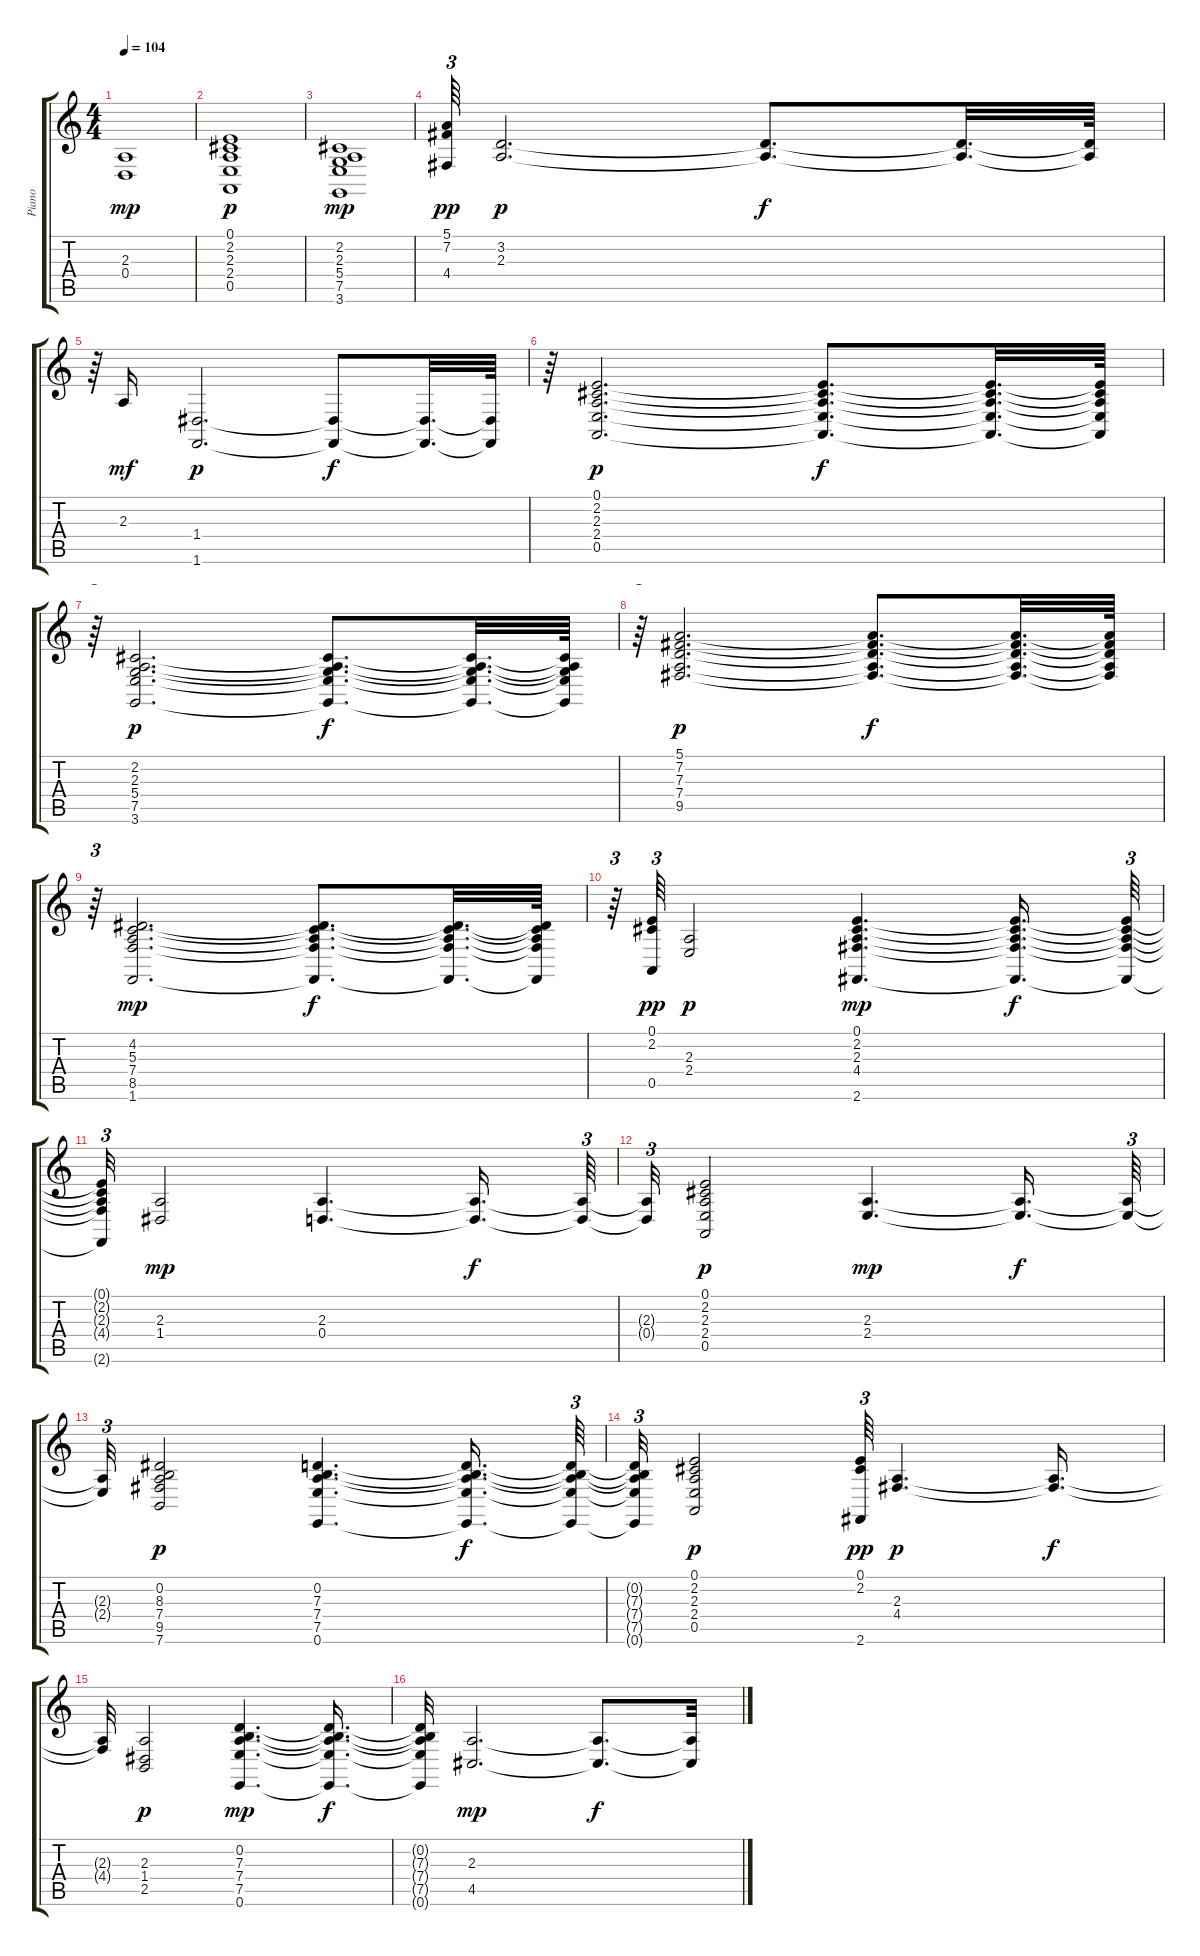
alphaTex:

\track ("Piano   " "Piano   ") {instrument acousticgrandpiano}
\staff {score tabs}
\tuning (E4 B3 G3 D3 A2 E2) {hide}
\ts (4 4)
\tempo 104
\clef g2
\ks c
(2.3 0.4).1{dy mp} |
(0.1 2.2 2.3 2.4 0.5).1{dy p} |
(2.2 2.3 5.4 7.5 3.6).1{dy mp} |
(5.1 7.2 4.4).64{tu (3 2) dy pp} (3.2 2.3).2{d dy p} (3.2{t} 2.3{t}).8{d dy f} (3.2{t} 2.3{t}).32{d} (3.2{t} 2.3{t}).64 |
r.64{tu (3 2)} 2.3.16{dy mf} (1.4 1.6).2{d dy p} (1.4{t} 1.6{t}).8{dy f} (1.4{t} 1.6{t}).32{d} (1.4{t} 1.6{t}).64 |
r.64{tu (3 2)} (0.1 2.2 2.3 2.4 0.5).2{d dy p} (0.1{t} 2.2{t} 2.3{t} 2.4{t} 0.5{t}).8{d dy f} (0.1{t} 2.2{t} 2.3{t} 2.4{t} 0.5{t}).32{d} (0.1{t} 2.2{t} 2.3{t} 2.4{t} 0.5{t}).64 |
r.64{tu (3 2)} (2.2 2.3 5.4 7.5 3.6).2{d dy p} (2.2{t} 2.3{t} 5.4{t} 7.5{t} 3.6{t}).8{d dy f} (2.2{t} 2.3{t} 5.4{t} 7.5{t} 3.6{t}).32{d} (2.2{t} 2.3{t} 5.4{t} 7.5{t} 3.6{t}).64 |
r.64{tu (3 2)} (5.1 7.2 7.3 7.4 9.5).2{d dy p} (5.1{t} 7.2{t} 7.3{t} 7.4{t} 9.5{t}).8{d dy f} (5.1{t} 7.2{t} 7.3{t} 7.4{t} 9.5{t}).32{d} (5.1{t} 7.2{t} 7.3{t} 7.4{t} 9.5{t}).64 |
r.64{tu (3 2)} (4.2 5.3 7.4 8.5 1.6).2{d dy mp} (4.2{t} 5.3{t} 7.4{t} 8.5{t} 1.6{t}).8{d dy f} (4.2{t} 5.3{t} 7.4{t} 8.5{t} 1.6{t}).32{d} (4.2{t} 5.3{t} 7.4{t} 8.5{t} 1.6{t}).64 |
r.64{tu (3 2)} (0.1 2.2 0.5).64{tu (3 2) dy pp} (2.3 2.4).2{dy p} (0.1 2.2 2.3 4.4 2.6).4{d dy mp} (0.1{t} 2.2{t} 2.3{t} 4.4{t} 2.6{t}).16{d dy f} (0.1{t} 2.2{t} 2.3{t} 4.4{t} 2.6{t}).64{tu (3 2)} |
(0.1{t} 2.2{t} 2.3{t} 4.4{t} 2.6{t}).32{tu (3 2)} (2.3 1.4).2{dy mp} (2.3 0.4).4{d} (2.3{t} 0.4{t}).16{d dy f} (2.3{t} 0.4{t}).64{tu (3 2)} |
(2.3{t} 0.4{t}).32{tu (3 2)} (0.1 2.2 2.3 2.4 0.5).2{dy p} (2.3 2.4).4{d dy mp} (2.3{t} 2.4{t}).16{d dy f} (2.3{t} 2.4{t}).64{tu (3 2)} |
(2.3{t} 2.4{t}).32{tu (3 2)} (0.2 8.3 7.4 9.5 7.6).2{dy p} (0.2 7.3 7.4 7.5 0.6).4{d} (0.2{t} 7.3{t} 7.4{t} 7.5{t} 0.6{t}).16{d dy f} (0.2{t} 7.3{t} 7.4{t} 7.5{t} 0.6{t}).64{tu (3 2)} |
(0.2{t} 7.3{t} 7.4{t} 7.5{t} 0.6{t}).32{tu (3 2)} (0.1 2.2 2.3 2.4 0.5).2{dy p} (0.1 2.2 2.6).64{tu (3 2) dy pp} (2.3 4.4).4{d dy p} (2.3{t} 4.4{t}).16{d dy f} |
(2.3{t} 4.4{t}).32 (2.3 1.4 2.5).2{dy p} (0.2 7.3 7.4 7.5 0.6).4{d dy mp} (0.2{t} 7.3{t} 7.4{t} 7.5{t} 0.6{t}).16{d dy f} |
(0.2{t} 7.3{t} 7.4{t} 7.5{t} 0.6{t}).32 (2.3 4.5).2{d dy mp} (2.3{t} 4.5{t}).8{d dy f} (2.3{t} 4.5{t}).32
